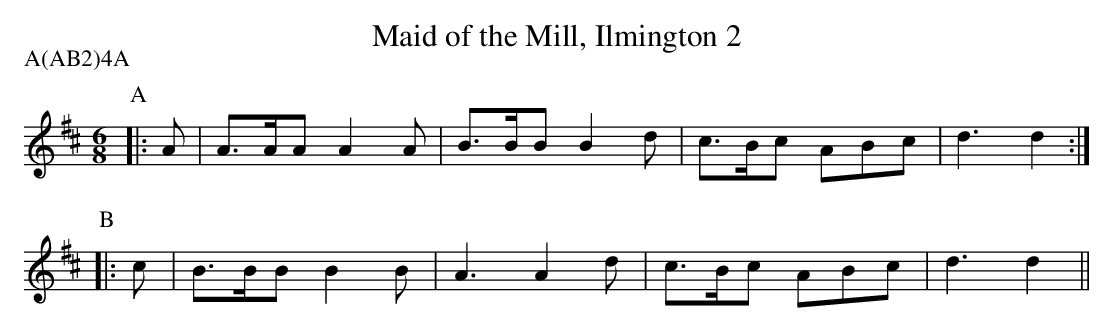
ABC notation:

X:1
T:Maid of the Mill, Ilmington 2
M:6/8
L:1/8
P:A(AB2)4A
K:D
P:A
|:A|A>AA A2A|B>BB B2d|c>Bc ABc|d3 d2:|
P:B
|:c|B>BB B2B|A3   A2d|c>Bc ABc|d3 d2||
